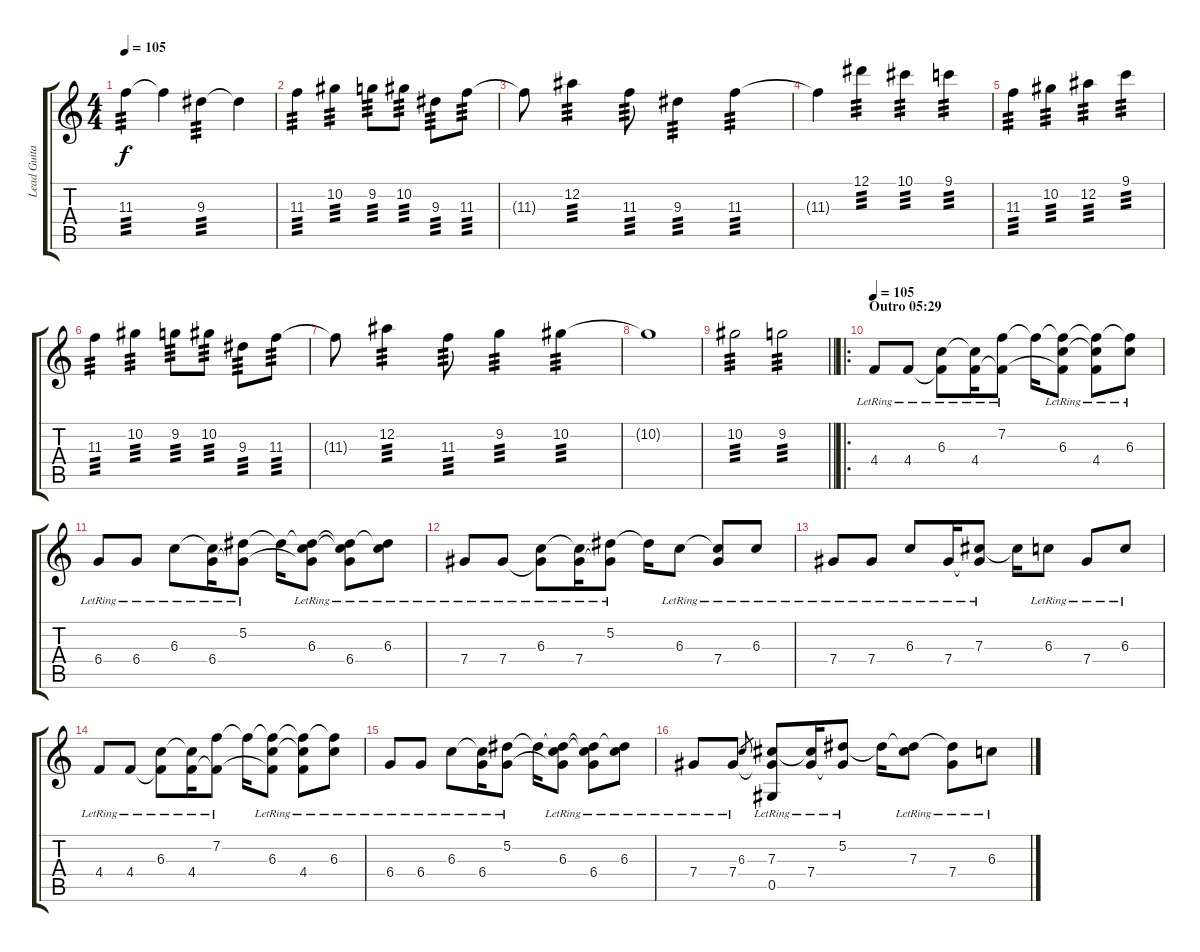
\track ("Lead Guitar" "Lead Guita") {instrument distortionguitar}
\staff {score tabs}
\tuning (Eb4 Bb3 Gb3 Db3 Ab2 Eb2) {hide}
\ts (4 4)
\tempo 105
\clef g2
\ks c
11.3.4{tp 3 dy f} 11.3{t}.4 9.3.4{tp 3} 9.3{t}.4 |
11.3.4{tp 3} 10.2.4{tp 3} 9.2.8{tp 3} 10.2.8{tp 3} 9.3.8{tp 3} 11.3.8{tp 3} |
11.3{t}.8 12.2.4{tp 3} 11.3.8{tp 3} 9.3.4{tp 3} 11.3.4{tp 3} |
11.3{t}.4 12.1.4{tp 3} 10.1.4{tp 3} 9.1.4{tp 3} |
11.3.4{tp 3} 10.2.4{tp 3} 12.2.4{tp 3} 9.1.4{tp 3} |
11.3.4{tp 3} 10.2.4{tp 3} 9.2.8{tp 3} 10.2.8{tp 3} 9.3.8{tp 3} 11.3.8{tp 3} |
11.3{t}.8 12.2.4{tp 3} 11.3.8{tp 3} 9.2.4{tp 3} 10.2.4{tp 3} |
10.2{t}.1 |
\barLineRight lightlight
10.2.2{tp 3} 9.2.2{tp 3} |
\ro
\section ("" "Outro 05:29")
\tempo 105
4.4{lr}.8{instrument distortionguitar} 4.4{lr}.8 (6.3{lr} 4.4{t}).8 (6.3{t} 4.4{lr}).16 (7.2{lr} 4.4{t}).8 7.2{t}.16 (7.2{t} 6.3{lr} 4.4{t}).8 (7.2{t} 6.3{t} 4.4{lr}).8 (7.2{t} 6.3{lr}).8 |
6.4{lr}.8 6.4{lr}.8 6.3{lr}.8 (6.3{t} 6.4{lr}).16 (5.2{lr} 6.4{t}).8 5.2{t}.16 (5.2{t} 6.3{lr} 6.4{t}).8 (5.2{t} 6.3{t} 6.4{lr}).8 (5.2{t} 6.3{lr}).8 |
7.4{lr}.8 7.4{lr}.8 (6.3{lr} 7.4{t}).8 (6.3{t} 7.4{lr}).16 (5.2{lr} 7.4{t}).8 5.2{t}.16 6.3{lr}.8 (6.3{t} 7.4{lr}).8 6.3{lr}.8 |
7.4{lr}.8 7.4{lr}.8 6.3{lr}.8 7.4{lr}.16 (7.3{lr} 7.4{t}).8 7.3{t}.16 6.3{lr}.8 7.4{lr}.8 6.3{lr}.8 |
4.4{lr}.8 4.4{lr}.8 (6.3{lr} 4.4{t}).8 (6.3{t} 4.4{lr}).16 (7.2{lr} 4.4{t}).8 7.2{t}.16 (7.2{t} 6.3{lr} 4.4{t}).8 (7.2{t} 6.3{t} 4.4{lr}).8 (7.2{t} 6.3{lr}).8 |
6.4{lr}.8 6.4{lr}.8 6.3{lr}.8 (6.3{t} 6.4{lr}).16 (5.2{lr} 6.4{t}).8 5.2{t}.16 (5.2{t} 6.3{lr} 6.4{t}).8 (5.2{t} 6.3{t} 6.4{lr}).8 (5.2{t} 6.3{lr}).8 |
7.4{lr}.8 7.4{lr}.8 6.3.8{gr} (7.3{lr} 7.4{t} 0.5).8 (7.3{t} 7.4{lr}).16 (5.2{lr} 7.4{t}).8 5.2{t}.16 (5.2{t} 7.3{lr}).8 (5.2{t} 7.4{lr}).8 6.3{lr}.8
